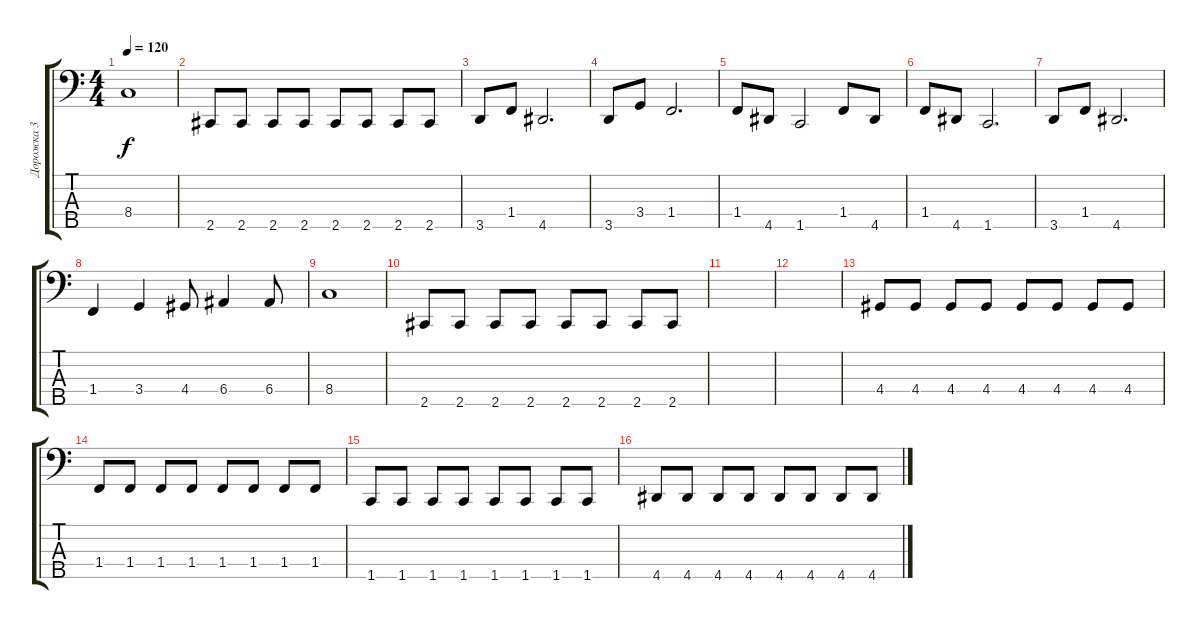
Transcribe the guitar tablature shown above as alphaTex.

\track ("Дорожка 3" "Дорожка 3") {instrument electricbassfinger}
\staff {score tabs}
\tuning (G2 D2 A1 E1 B0) {hide}
\ts (4 4)
\tempo 120
\clef f4
\ks c
8.4.1{dy f} |
2.5.8 2.5.8 2.5.8 2.5.8 2.5.8 2.5.8 2.5.8 2.5.8 |
3.5.8 1.4.8 4.5.2{d} |
3.5.8 3.4.8 1.4.2{d} |
1.4.8 4.5.8 1.5.2 1.4.8 4.5.8 |
1.4.8 4.5.8 1.5.2{d} |
3.5.8 1.4.8 4.5.2{d} |
1.4.4 3.4.4 4.4.8 6.4.4 6.4.8 |
8.4.1 |
2.5.8 2.5.8 2.5.8 2.5.8 2.5.8 2.5.8 2.5.8 2.5.8 |
|
|
4.4.8 4.4.8 4.4.8 4.4.8 4.4.8 4.4.8 4.4.8 4.4.8 |
1.4.8 1.4.8 1.4.8 1.4.8 1.4.8 1.4.8 1.4.8 1.4.8 |
1.5.8 1.5.8 1.5.8 1.5.8 1.5.8 1.5.8 1.5.8 1.5.8 |
4.5.8 4.5.8 4.5.8 4.5.8 4.5.8 4.5.8 4.5.8 4.5.8
